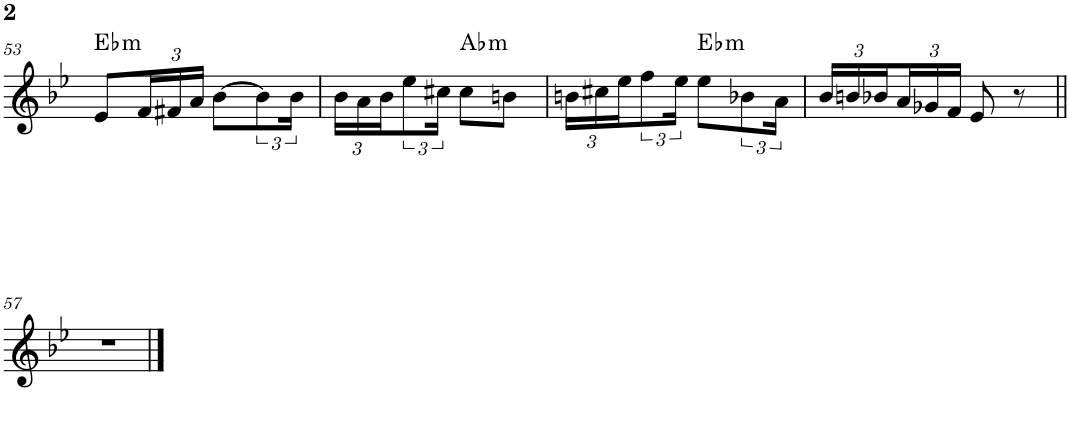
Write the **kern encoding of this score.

**kern	**harte
*part1	*part1
*staff1	*
*I"Piano	*
*I'Pno.	*
!!LO:PB:g=z
*clefG2	*
*k[b-e-]	*
*M2/4	*
=53	=53
!	!LO:H:kt=m
8e-/L	Eb:min
*Xbrackettup	*
24f/L	.
24f#X/	.
24a/JJ	.
[8b-\L	.
*brackettup	*
12b-\]	.
24b-\Jk	.
=54	=54
*Xbrackettup	*
24b-\LL	.
24a\	.
24b-\J	.
*brackettup	*
12ee-\	.
24cc#X\Jk	.
!	!LO:H:kt=m
8cc#\L	Ab:min
8bn\J	.
=55	=55
*Xbrackettup	*
24bn\LL	.
24cc#X\	.
24ee-\J	.
*brackettup	*
12ff\	.
24ee-\Jk	.
!	!LO:H:kt=m
8ee-\L	Eb:min
12b-X\	.
24a\Jk	.
=56	=56
*Xbrackettup	*
24b-/LL	.
24bn/	.
24b-X/	.
24a/	.
24g-X/	.
24f/JJ	.
8e-/	.
8r	.
!!LO:LB:g=z
=57||	=57||
2r	.
==	==
*-	*-
